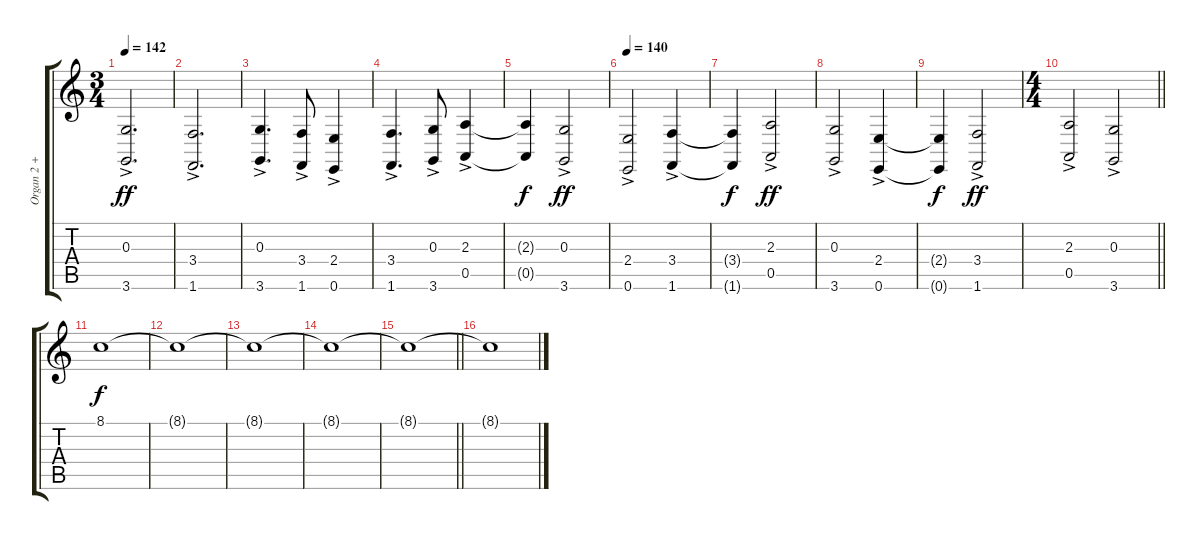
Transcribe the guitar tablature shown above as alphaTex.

\track ("Organ 2 + Piano 2" "Organ 2 + ") {instrument percussiveorgan}
\staff {score tabs}
\tuning (E4 B3 G3 D3 A2 E2) {hide}
\ts (3 4)
\tempo 142
\clef g2
\ks c
(0.3{ac} 3.6{ac}).2{d dy ff} |
(3.4{ac} 1.6{ac}).2{d} |
(0.3{ac} 3.6{ac}).4{d} (3.4{ac} 1.6{ac}).8 (2.4{ac} 0.6{ac}).4 |
(3.4{ac} 1.6{ac}).4{d} (0.3{ac} 3.6{ac}).8 (2.3{ac} 0.5{ac}).4 |
(2.3{t} 0.5{t}).4{dy f} (0.3{ac} 3.6{ac}).2{dy ff} |
\tempo 140
(2.4{ac} 0.6{ac}).2 (3.4{ac} 1.6{ac}).4 |
(3.4{t} 1.6{t}).4{dy f} (2.3{ac} 0.5{ac}).2{dy ff} |
(0.3{ac} 3.6{ac}).2 (2.4{ac} 0.6{ac}).4 |
(2.4{t} 0.6{t}).4{dy f} (3.4{ac} 1.6{ac}).2{dy ff} |
\ts (4 4)
\barLineRight lightlight
(2.3{ac} 0.5{ac}).2 (0.3{ac} 3.6{ac}).2 |
8.1.1{dy f instrument percussiveorgan} |
8.1{t}.1 |
8.1{t}.1 |
8.1{t}.1 |
\barLineRight lightlight
8.1{t}.1 |
8.1{t}.1
